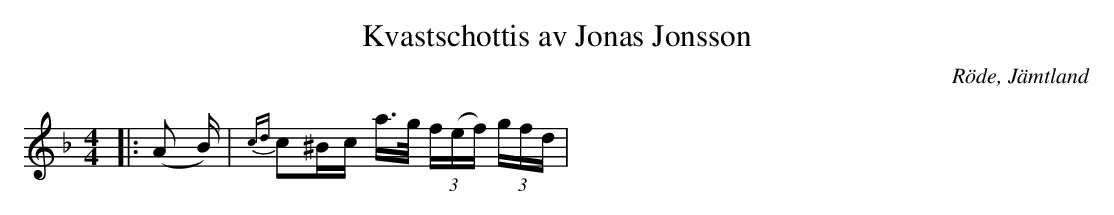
X:1
T:Kvastschottis av Jonas Jonsson
O:Röde, Jämtland
M:4/4
L:1/16
K:F
|: (A2 B) | {cd}c2^Bc a>g (3f(ef) (3gfd |
